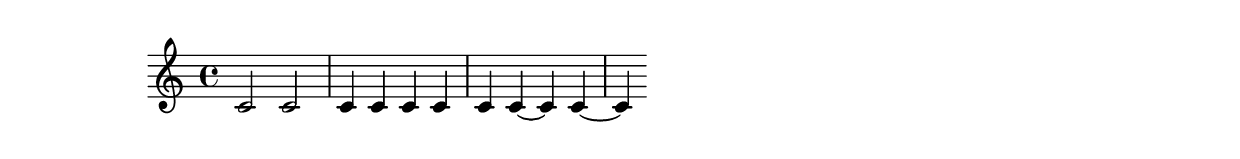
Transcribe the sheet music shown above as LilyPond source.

% 2018-07-29 21:58

\version "2.18.2"
\language "english"

\header {}

\layout {}

\paper {}

\score {
    {
        c'2
        c'2
        c'4
        c'4
        c'4
        c'4
        c'4
        c'4 ~
        c'4
        c'4 ~
        c'4
    }
}